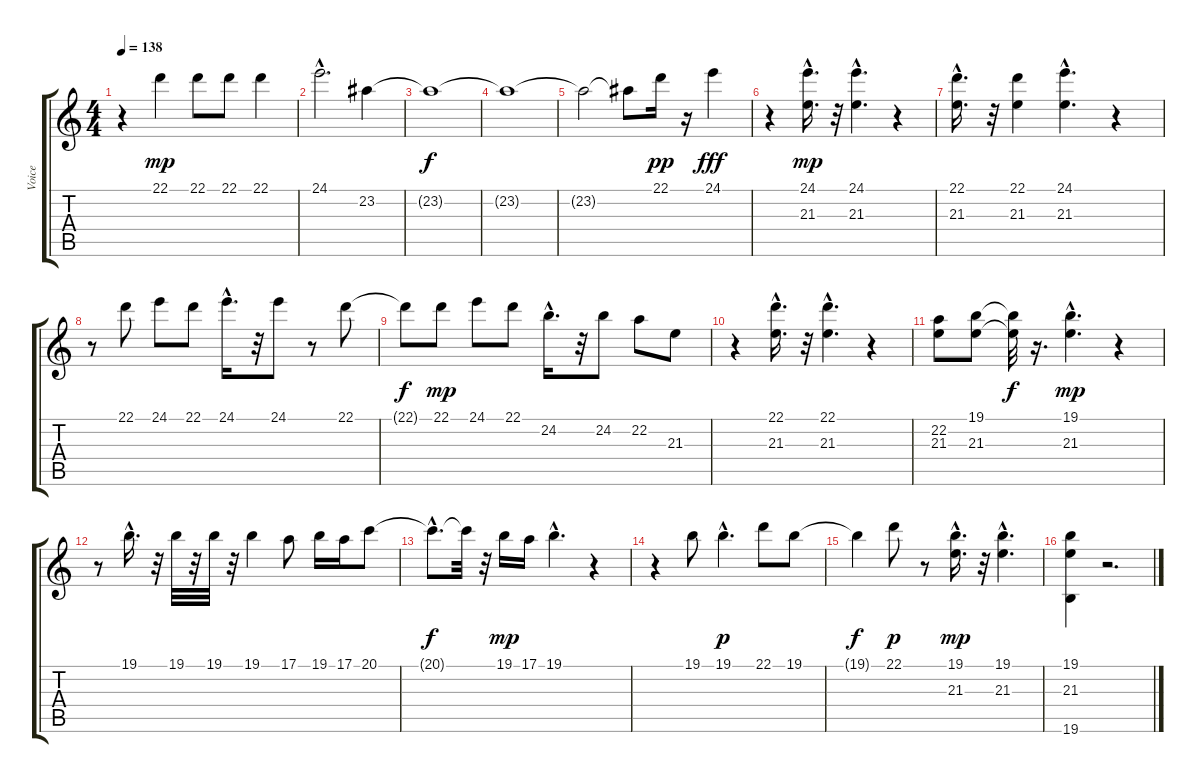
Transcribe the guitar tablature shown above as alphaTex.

\track ("Voice" "Voice") {instrument lead2sawtooth}
\staff {score tabs}
\tuning (E4 B3 G3 D3 A2 E2) {hide}
\ts (4 4)
\tempo 138
\clef g2
\ks c
r.4{dy mp} 22.1.4 22.1.8 22.1.8 22.1.4 |
24.1{hac}.2{d} 23.2.4 |
23.2{t}.1{dy f} |
23.2{t}.1 |
23.2{t}.2 23.2{t}.8 22.1.16{dy pp} r.16 24.1.4{dy fff} |
r.4 (24.1{hac} 21.3{hac}).16{d dy mp} r.32 (24.1{hac} 21.3{hac}).4{d} r.4 |
(22.1{hac} 21.3{hac}).16{d} r.32 (22.1 21.3).4 (24.1{hac} 21.3{hac}).4{d} r.4 |
r.8 22.1.8 24.1.8 22.1.8 24.1{hac}.16{d} r.32 24.1.8 r.8 22.1.8 |
22.1{t}.8{dy f} 22.1.8{dy mp} 24.1.8 22.1.8 24.2{hac}.16{d} r.32 24.2.8 22.2.8 21.3.8 |
r.4 (22.1{hac} 21.3{hac}).16{d} r.32 (22.1{hac} 21.3{hac}).4{d} r.4 |
(22.2 21.3).8 (19.1 21.3).8 (19.1{t} 21.3{t}).32{dy f} r.16{d} (19.1{hac} 21.3{hac}).4{d dy mp} r.4 |
r.8 19.1{hac}.16{d} r.32 19.1.32 r.32 19.1.32 r.32 19.1.4 17.1.8 19.1.16 17.1.16 20.1.8 |
20.1{hac t}.8{d dy f} 20.1{t}.32 r.32 19.1.16{dy mp} 17.1.16 19.1{hac}.4{d} r.4 |
r.4 19.1.8 19.1{hac}.4{d dy p} 22.1.8 19.1.8 |
19.1{t}.4{dy f} 22.1.8{dy p} r.8 (19.1{hac} 21.3{hac}).16{d dy mp} r.32 (19.1{hac} 21.3{hac}).4{d} |
(19.1 21.3 19.6).4 r.2{d}
